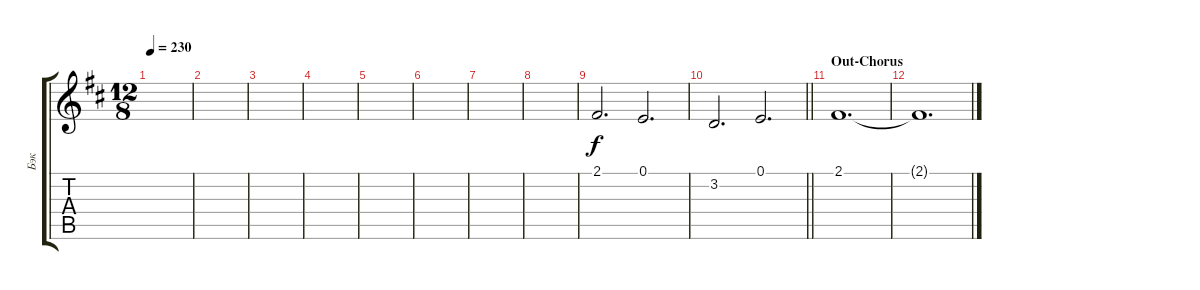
\track ("Бэк" "Бэк") {instrument brasssection}
\staff {score tabs}
\tuning (E4 B3 G3 D3 A2 E2) {hide}
\ts (12 8)
\tempo 230
\clef g2
\ks bminor
|
|
|
|
|
|
|
|
2.1.2{d} 0.1.2{d} |
\barLineRight lightlight
3.2.2{d} 0.1.2{d} |
\section ("" "Out-Chorus")
2.1.1{d} |
2.1{t}.1{d}
